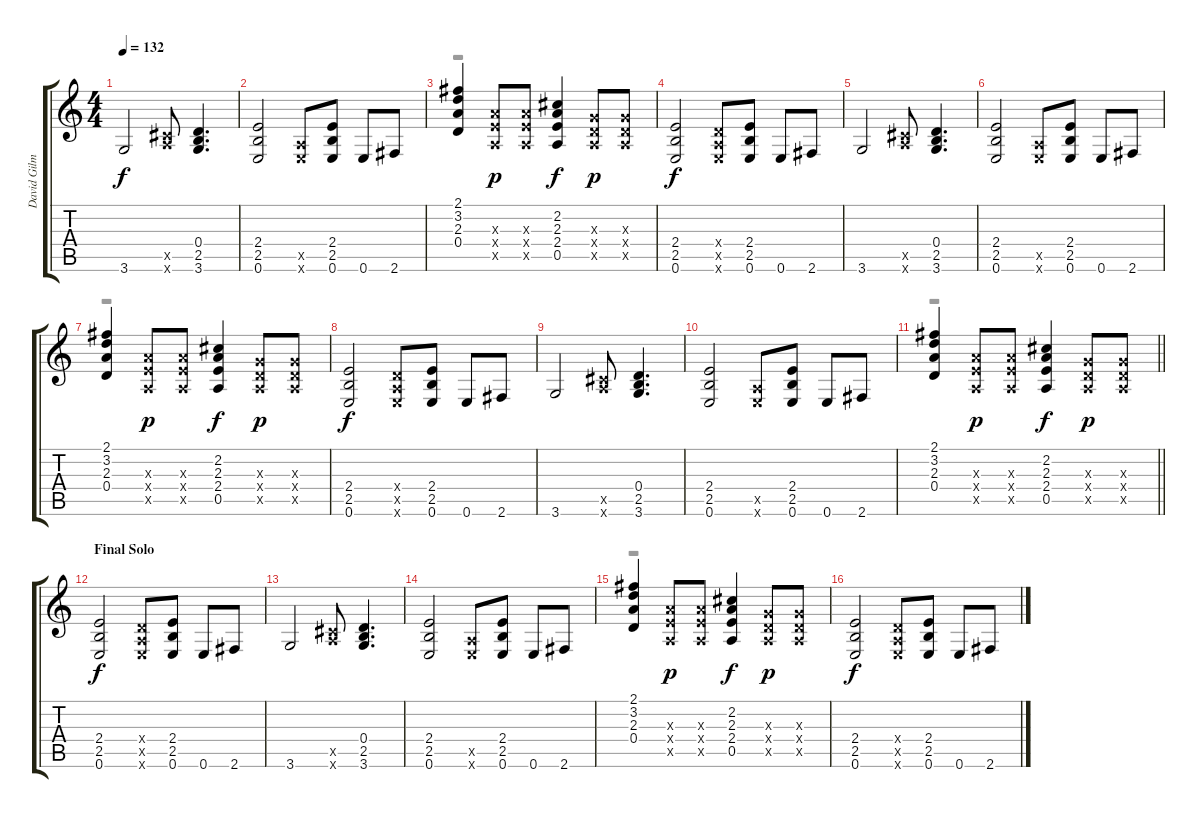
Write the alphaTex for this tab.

\track ("David Gilmour - Rhythm" "David Gilm") {instrument electricguitarclean}
\staff {score tabs}
\tuning (E4 B3 G3 D3 A2 E2) {hide}
\voice
\ts (4 4)
\tempo 132
\clef g2
\ks c
3.6.2{dy f} (0.5{x} 9.6{x}).8 (0.4 2.5 3.6).4{d} |
(2.4 2.5 0.6).2 (0.5{x} 0.6{x}).8 (2.4 2.5 0.6).8 0.6.8 2.6.8 |
(2.1 3.2 2.3 0.4).4 (2.3{x} 2.4{x} 0.5{x}).8{dy p} (2.3{x} 2.4{x} 0.5{x}).8 (2.2 2.3 2.4 0.5).4{dy f} (0.3{x} 0.4{x} 0.5{x}).8{dy p} (0.3{x} 0.4{x} 0.5{x}).8 |
(2.4 2.5 0.6).2{dy f} (0.4{x} 0.5{x} 0.6{x}).8 (2.4 2.5 0.6).8 0.6.8 2.6.8 |
3.6.2 (0.5{x} 9.6{x}).8 (0.4 2.5 3.6).4{d} |
(2.4 2.5 0.6).2 (0.5{x} 0.6{x}).8 (2.4 2.5 0.6).8 0.6.8 2.6.8 |
(2.1 3.2 2.3 0.4).4 (2.3{x} 2.4{x} 0.5{x}).8{dy p} (2.3{x} 2.4{x} 0.5{x}).8 (2.2 2.3 2.4 0.5).4{dy f} (0.3{x} 0.4{x} 0.5{x}).8{dy p} (0.3{x} 0.4{x} 0.5{x}).8 |
(2.4 2.5 0.6).2{dy f} (0.4{x} 0.5{x} 0.6{x}).8 (2.4 2.5 0.6).8 0.6.8 2.6.8 |
3.6.2 (0.5{x} 9.6{x}).8 (0.4 2.5 3.6).4{d} |
(2.4 2.5 0.6).2 (0.5{x} 0.6{x}).8 (2.4 2.5 0.6).8 0.6.8 2.6.8 |
\barLineRight lightlight
(2.1 3.2 2.3 0.4).4 (2.3{x} 2.4{x} 0.5{x}).8{dy p} (2.3{x} 2.4{x} 0.5{x}).8 (2.2 2.3 2.4 0.5).4{dy f} (0.3{x} 0.4{x} 0.5{x}).8{dy p} (0.3{x} 0.4{x} 0.5{x}).8 |
\section ("" "Final Solo")
(2.4 2.5 0.6).2{dy f} (0.4{x} 0.5{x} 0.6{x}).8 (2.4 2.5 0.6).8 0.6.8 2.6.8 |
3.6.2 (0.5{x} 9.6{x}).8 (0.4 2.5 3.6).4{d} |
(2.4 2.5 0.6).2 (0.5{x} 0.6{x}).8 (2.4 2.5 0.6).8 0.6.8 2.6.8 |
(2.1 3.2 2.3 0.4).4 (2.3{x} 2.4{x} 0.5{x}).8{dy p} (2.3{x} 2.4{x} 0.5{x}).8 (2.2 2.3 2.4 0.5).4{dy f} (0.3{x} 0.4{x} 0.5{x}).8{dy p} (0.3{x} 0.4{x} 0.5{x}).8 |
(2.4 2.5 0.6).2{dy f} (0.4{x} 0.5{x} 0.6{x}).8 (2.4 2.5 0.6).8 0.6.8 2.6.8
\voice
\clef g2
\ottava regular
\simile none
\ks c
|
|
r.1 |
|
|
|
r.1 |
|
|
|
\barLineRight lightlight
r.1 |
|
|
|
r.1 |
